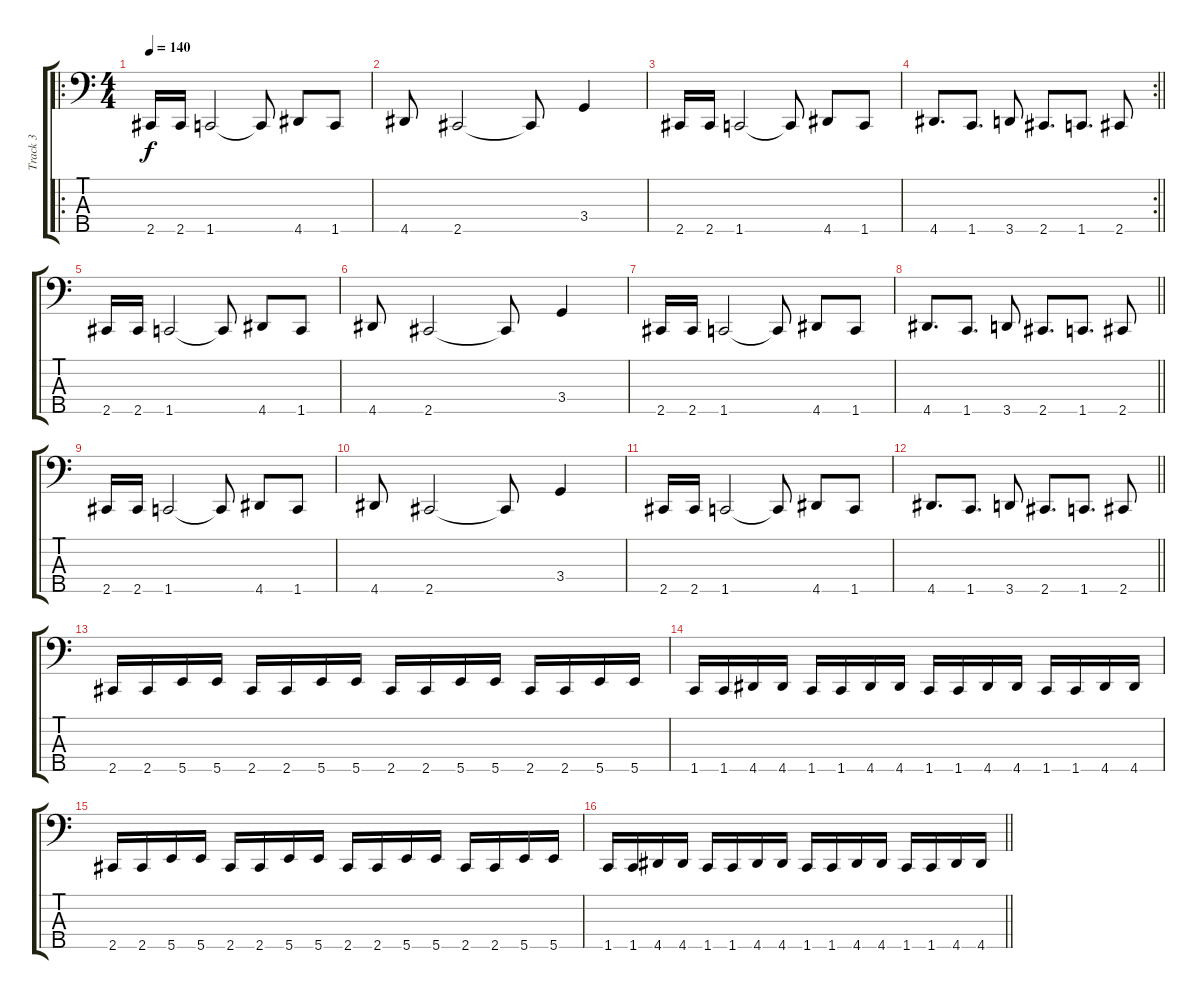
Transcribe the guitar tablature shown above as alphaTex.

\track ("Track 3" "Track 3") {instrument electricbassfinger}
\staff {score tabs}
\tuning (G2 D2 A1 E1 B0) {hide}
\ro
\ts (4 4)
\section ("" "")
\tempo 140
\clef f4
\ks c
2.5.16{dy f} 2.5.16 1.5.2 1.5{t}.8 4.5.8 1.5.8 |
4.5.8 2.5.2 2.5{t}.8 3.4.4 |
2.5.16 2.5.16 1.5.2 1.5{t}.8 4.5.8 1.5.8 |
\rc 2
\barLineRight lightlight
4.5.8{d} 1.5.8{d} 3.5.8 2.5.8{d} 1.5.8{d} 2.5.8 |
\section ("" "")
2.5.16 2.5.16 1.5.2 1.5{t}.8 4.5.8 1.5.8 |
4.5.8 2.5.2 2.5{t}.8 3.4.4 |
2.5.16 2.5.16 1.5.2 1.5{t}.8 4.5.8 1.5.8 |
\barLineRight lightlight
4.5.8{d} 1.5.8{d} 3.5.8 2.5.8{d} 1.5.8{d} 2.5.8 |
2.5.16 2.5.16 1.5.2 1.5{t}.8 4.5.8 1.5.8 |
4.5.8 2.5.2 2.5{t}.8 3.4.4 |
2.5.16 2.5.16 1.5.2 1.5{t}.8 4.5.8 1.5.8 |
\barLineRight lightlight
4.5.8{d} 1.5.8{d} 3.5.8 2.5.8{d} 1.5.8{d} 2.5.8 |
\section ("" "")
2.5.16 2.5.16 5.5.16 5.5.16 2.5.16 2.5.16 5.5.16 5.5.16 2.5.16 2.5.16 5.5.16 5.5.16 2.5.16 2.5.16 5.5.16 5.5.16 |
1.5.16 1.5.16 4.5.16 4.5.16 1.5.16 1.5.16 4.5.16 4.5.16 1.5.16 1.5.16 4.5.16 4.5.16 1.5.16 1.5.16 4.5.16 4.5.16 |
2.5.16 2.5.16 5.5.16 5.5.16 2.5.16 2.5.16 5.5.16 5.5.16 2.5.16 2.5.16 5.5.16 5.5.16 2.5.16 2.5.16 5.5.16 5.5.16 |
\barLineRight lightlight
1.5.16 1.5.16 4.5.16 4.5.16 1.5.16 1.5.16 4.5.16 4.5.16 1.5.16 1.5.16 4.5.16 4.5.16 1.5.16 1.5.16 4.5.16 4.5.16
